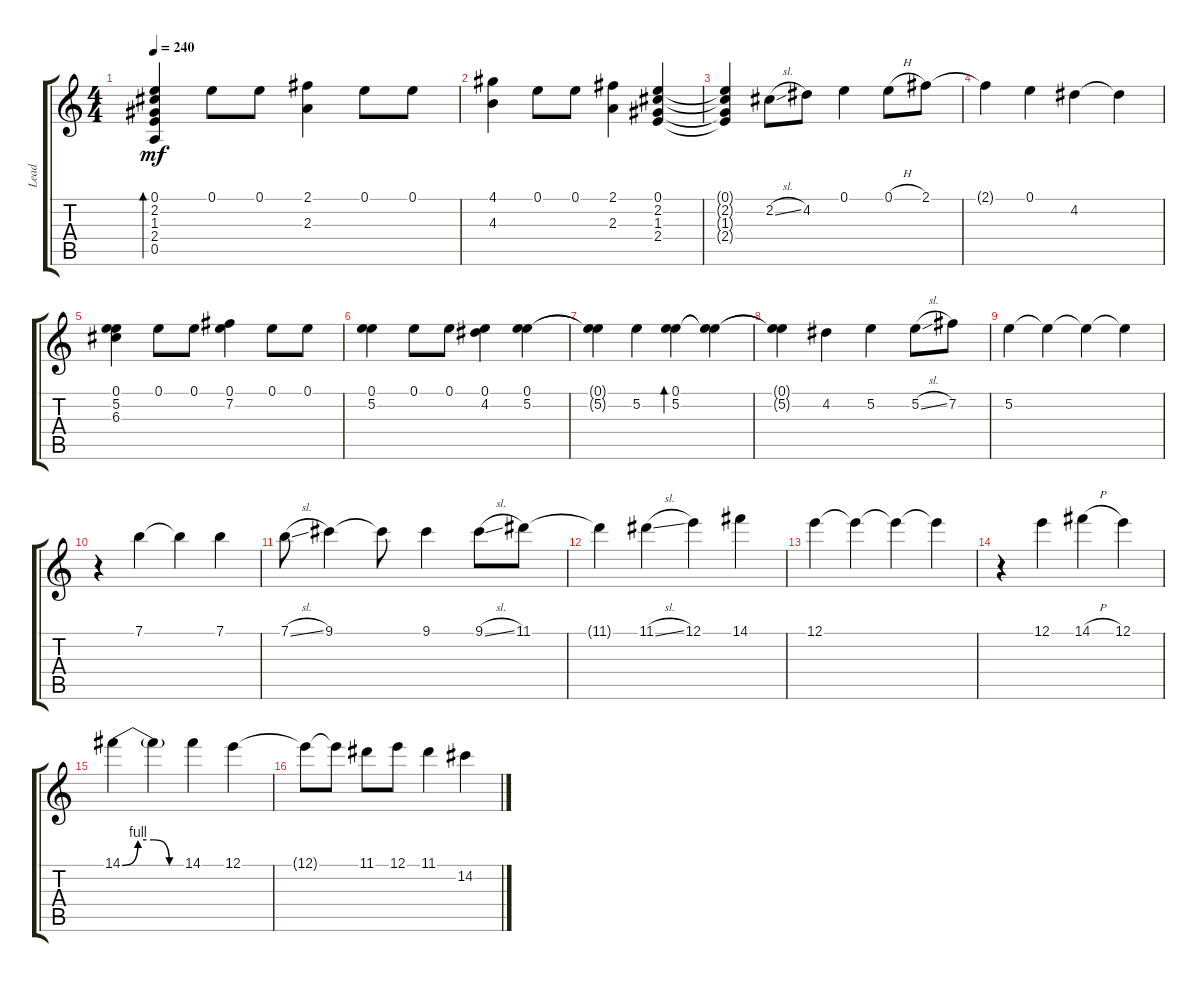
\track ("Lead" "Lead") {instrument acousticguitarsteel}
\staff {score tabs}
\tuning (E4 B3 G3 D3 A2 E2) {hide}
\ts (4 4)
\tempo 240
\clef g2
\ks c
(0.1 2.2 1.3 2.4 0.5).4{bd 240 dy mf} 0.1.8 0.1.8 (2.1 2.3).4 0.1.8 0.1.8 |
(4.1 4.3).4 0.1.8 0.1.8 (2.1 2.3).4 (0.1 2.2 1.3 2.4).4 |
(0.1{t} 2.2{t} 1.3{t} 2.4{t}).4 2.2{sl}.8 4.2.8 0.1.4 0.1{h}.8 2.1.8 |
2.1{t}.4 0.1.4 4.2.4 4.2{t}.4 |
(0.1 5.2 6.3).4 0.1.8 0.1.8 (0.1 7.2).4 0.1.8 0.1.8 |
(0.1 5.2).4 0.1.8 0.1.8 (0.1 4.2).4 (0.1 5.2).4 |
(0.1{t} 5.2{t}).4 5.2.4 (0.1 5.2).4{bd 240} (0.1{t} 5.2{t}).4 |
(0.1{t} 5.2{t}).4 4.2.4 5.2.4 5.2{sl}.8 7.2.8 |
5.2.4 5.2{t}.4 5.2{t}.4 5.2{t}.4 |
r.4 7.1.4 7.1{t}.4 7.1.4 |
7.1{sl}.8 9.1.4 9.1{t}.8 9.1.4 9.1{sl}.8 11.1.8 |
11.1{t}.4 11.1{sl}.4 12.1.4 14.1.4 |
12.1.4 12.1{t}.4 12.1{t}.4 12.1{t}.4 |
r.4 12.1.4 14.1{h}.4 12.1.4 |
14.1{be (custom 0 0 15 4 30 4 45 0 60 0)}.4 14.1{t}.4 14.1.4 12.1.4 |
12.1{t}.8 12.1{t}.8 11.1.8 12.1.8 11.1.4 14.2.4
